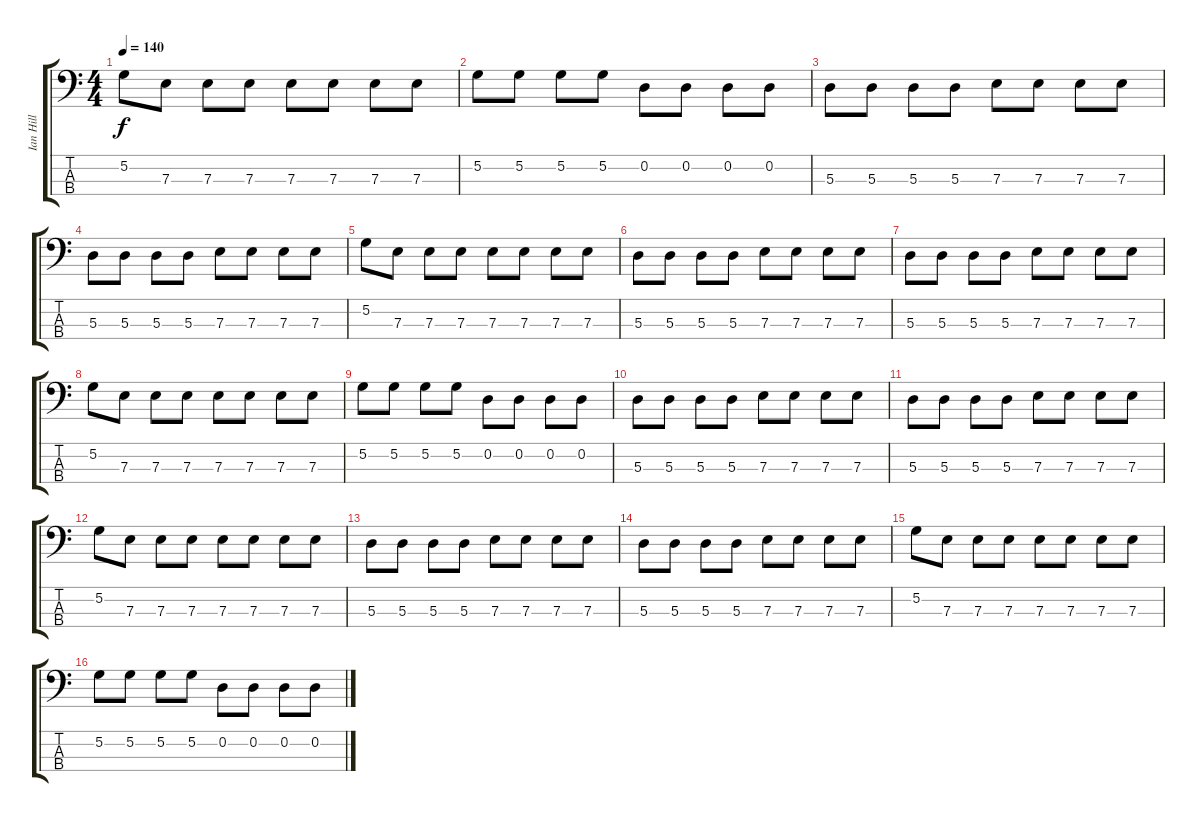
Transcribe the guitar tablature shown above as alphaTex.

\track ("Ian Hill" "Ian Hill") {instrument fretlessbass}
\staff {score tabs}
\tuning (G2 D2 A1 E1) {hide}
\ts (4 4)
\tempo 140
\clef f4
\ks c
5.2.8{dy f} 7.3.8 7.3.8 7.3.8 7.3.8 7.3.8 7.3.8 7.3.8 |
5.2.8 5.2.8 5.2.8 5.2.8 0.2.8 0.2.8 0.2.8 0.2.8 |
5.3.8 5.3.8 5.3.8 5.3.8 7.3.8 7.3.8 7.3.8 7.3.8 |
5.3.8 5.3.8 5.3.8 5.3.8 7.3.8 7.3.8 7.3.8 7.3.8 |
5.2.8 7.3.8 7.3.8 7.3.8 7.3.8 7.3.8 7.3.8 7.3.8 |
5.3.8 5.3.8 5.3.8 5.3.8 7.3.8 7.3.8 7.3.8 7.3.8 |
5.3.8 5.3.8 5.3.8 5.3.8 7.3.8 7.3.8 7.3.8 7.3.8 |
5.2.8 7.3.8 7.3.8 7.3.8 7.3.8 7.3.8 7.3.8 7.3.8 |
5.2.8 5.2.8 5.2.8 5.2.8 0.2.8 0.2.8 0.2.8 0.2.8 |
5.3.8 5.3.8 5.3.8 5.3.8 7.3.8 7.3.8 7.3.8 7.3.8 |
5.3.8 5.3.8 5.3.8 5.3.8 7.3.8 7.3.8 7.3.8 7.3.8 |
5.2.8 7.3.8 7.3.8 7.3.8 7.3.8 7.3.8 7.3.8 7.3.8 |
5.3.8{volume 14} 5.3.8 5.3.8 5.3.8 7.3.8{volume 10} 7.3.8 7.3.8 7.3.8 |
5.3.8 5.3.8 5.3.8 5.3.8 7.3.8{volume 8} 7.3.8 7.3.8 7.3.8 |
5.2.8 7.3.8{volume 6} 7.3.8 7.3.8 7.3.8 7.3.8 7.3.8 7.3.8 |
5.2.8{volume 5} 5.2.8 5.2.8 5.2.8 0.2.8{volume 4} 0.2.8 0.2.8 0.2.8
